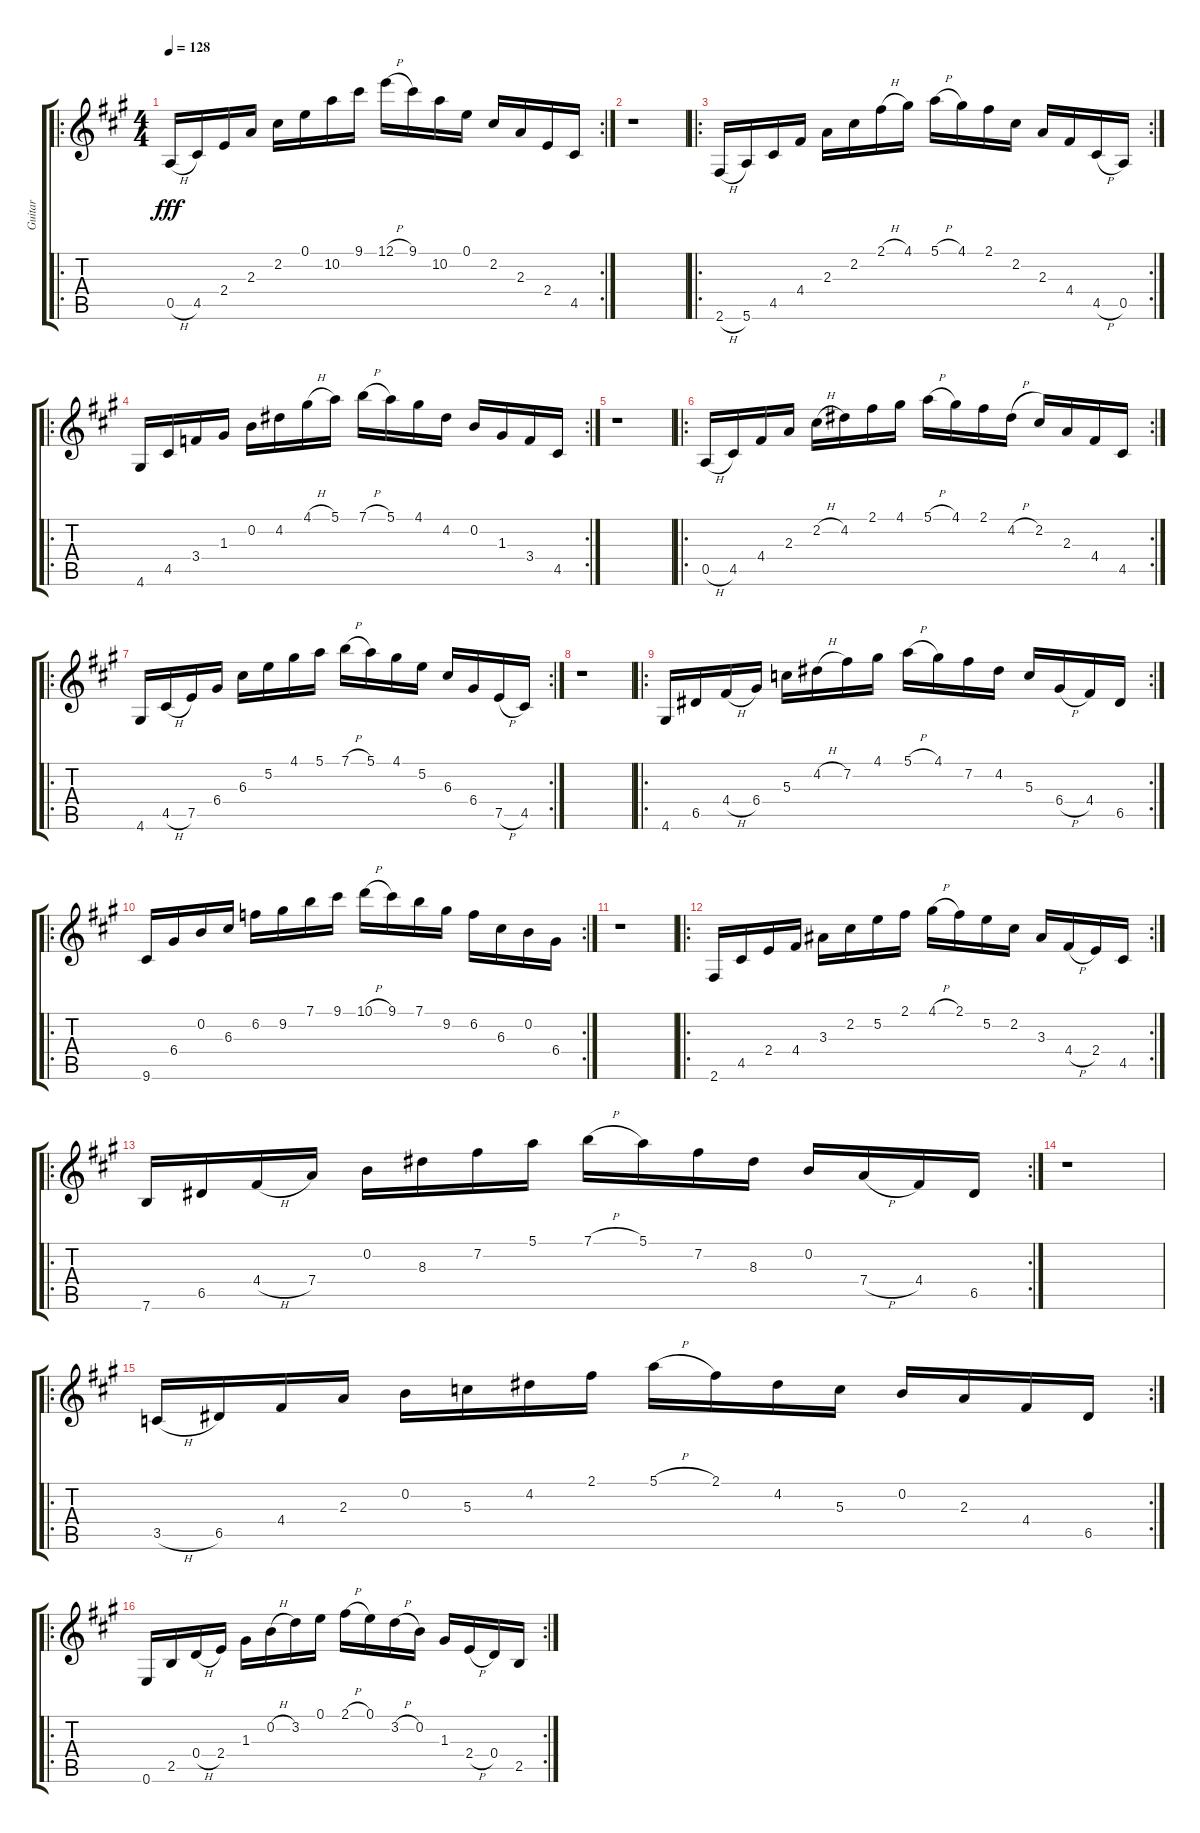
\track ("Guitar" "Guitar") {instrument acousticguitarnylon}
\staff {score tabs}
\tuning (E4 B3 G3 D3 A2 E2) {hide}
\ro
\rc 2
\ts (4 4)
\tempo 128
\clef g2
\ks a
0.5{h}.16{dy fff} 4.5.16 2.4.16 2.3.16 2.2.16 0.1.16 10.2.16 9.1.16 12.1{h}.16 9.1.16 10.2.16 0.1.16 2.2.16 2.3.16 2.4.16 4.5.16 |
r.1 |
\ro
\rc 2
2.6{h}.16 5.6.16 4.5.16 4.4.16 2.3.16 2.2.16 2.1{h}.16 4.1.16 5.1{h}.16 4.1.16 2.1.16 2.2.16 2.3.16 4.4.16 4.5{h}.16 0.5.16 |
\ro
\rc 2
4.6.16 4.5.16 3.4.16 1.3.16 0.2.16 4.2.16 4.1{h}.16 5.1.16 7.1{h}.16 5.1.16 4.1.16 4.2.16 0.2.16 1.3.16 3.4.16 4.5.16 |
r.1 |
\ro
\rc 2
0.5{h}.16 4.5.16 4.4.16 2.3.16 2.2{h}.16 4.2.16 2.1.16 4.1.16 5.1{h}.16 4.1.16 2.1.16 4.2{h}.16 2.2.16 2.3.16 4.4.16 4.5.16 |
\ro
\rc 2
4.6.16 4.5{h}.16 7.5.16 6.4.16 6.3.16 5.2.16 4.1.16 5.1.16 7.1{h}.16 5.1.16 4.1.16 5.2.16 6.3.16 6.4.16 7.5{h}.16 4.5.16 |
r.1 |
\ro
\rc 2
4.6.16 6.5.16 4.4{h}.16 6.4.16 5.3.16 4.2{h}.16 7.2.16 4.1.16 5.1{h}.16 4.1.16 7.2.16 4.2.16 5.3.16 6.4{h}.16 4.4.16 6.5.16 |
\ro
\rc 2
9.6.16 6.4.16 0.2.16 6.3.16 6.2.16 9.2.16 7.1.16 9.1.16 10.1{h}.16 9.1.16 7.1.16 9.2.16 6.2.16 6.3.16 0.2.16 6.4.16 |
r.1 |
\ro
\rc 2
2.6.16 4.5.16 2.4.16 4.4.16 3.3.16 2.2.16 5.2.16 2.1.16 4.1{h}.16 2.1.16 5.2.16 2.2.16 3.3.16 4.4{h}.16 2.4.16 4.5.16 |
\ro
\rc 2
7.6.16 6.5.16 4.4{h}.16 7.4.16 0.2.16 8.3.16 7.2.16 5.1.16 7.1{h}.16 5.1.16 7.2.16 8.3.16 0.2.16 7.4{h}.16 4.4.16 6.5.16 |
r.1 |
\ro
\rc 2
3.5{h}.16 6.5.16 4.4.16 2.3.16 0.2.16 5.3.16 4.2.16 2.1.16 5.1{h}.16 2.1.16 4.2.16 5.3.16 0.2.16 2.3.16 4.4.16 6.5.16 |
\ro
\rc 2
0.6.16 2.5.16 0.4{h}.16 2.4.16 1.3.16 0.2{h}.16 3.2.16 0.1.16 2.1{h}.16 0.1.16 3.2{h}.16 0.2.16 1.3.16 2.4{h}.16 0.4.16 2.5.16
